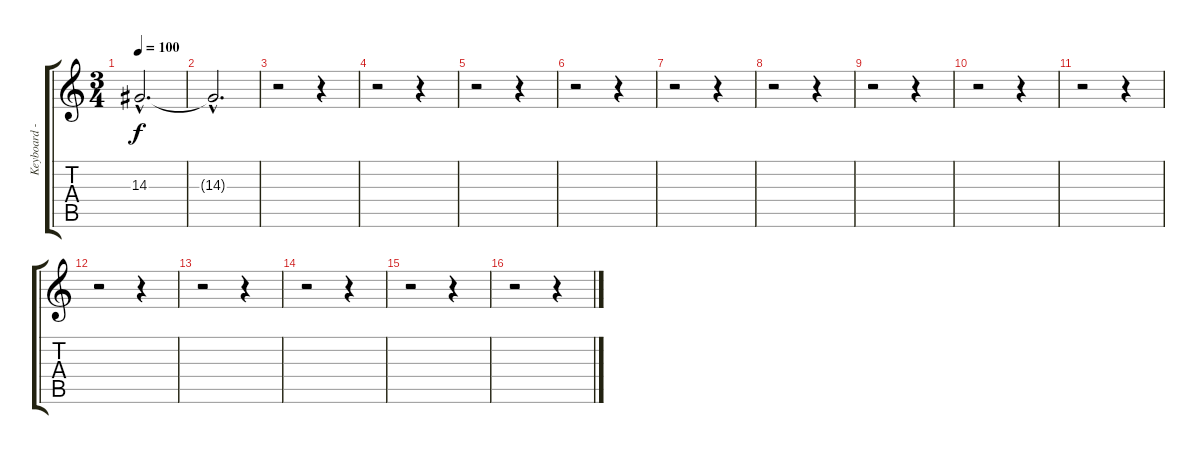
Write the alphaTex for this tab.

\track ("Keyboard - Brass" "Keyboard -") {instrument synthbrass2}
\staff {score tabs}
\tuning (Eb4 Bb3 Gb3 Db3 Ab2 Eb2) {hide}
\ts (3 4)
\tempo 100
\clef g2
\ks c
14.3{hac}.2{d dy f} |
14.3{hac t}.2{d} |
r.2 r.4 |
r.2 r.4 |
r.2 r.4 |
r.2 r.4 |
r.2 r.4 |
r.2 r.4 |
r.2 r.4 |
r.2 r.4 |
r.2 r.4 |
r.2 r.4 |
r.2 r.4 |
r.2 r.4 |
r.2 r.4 |
r.2 r.4
